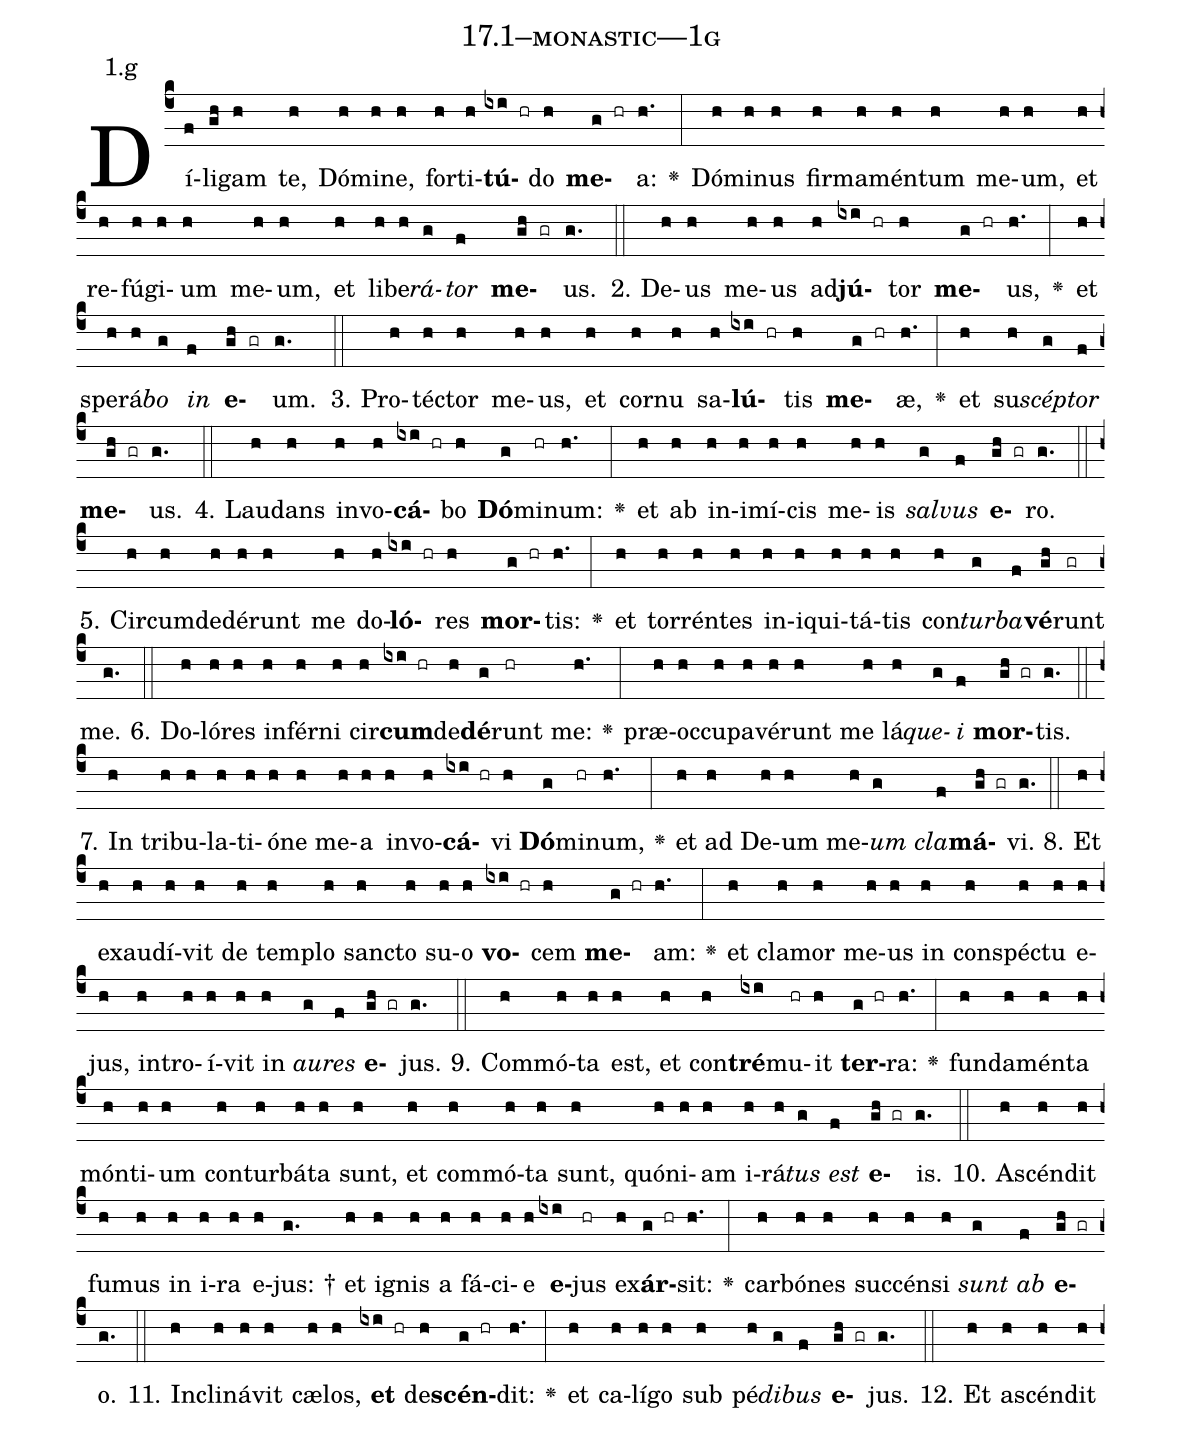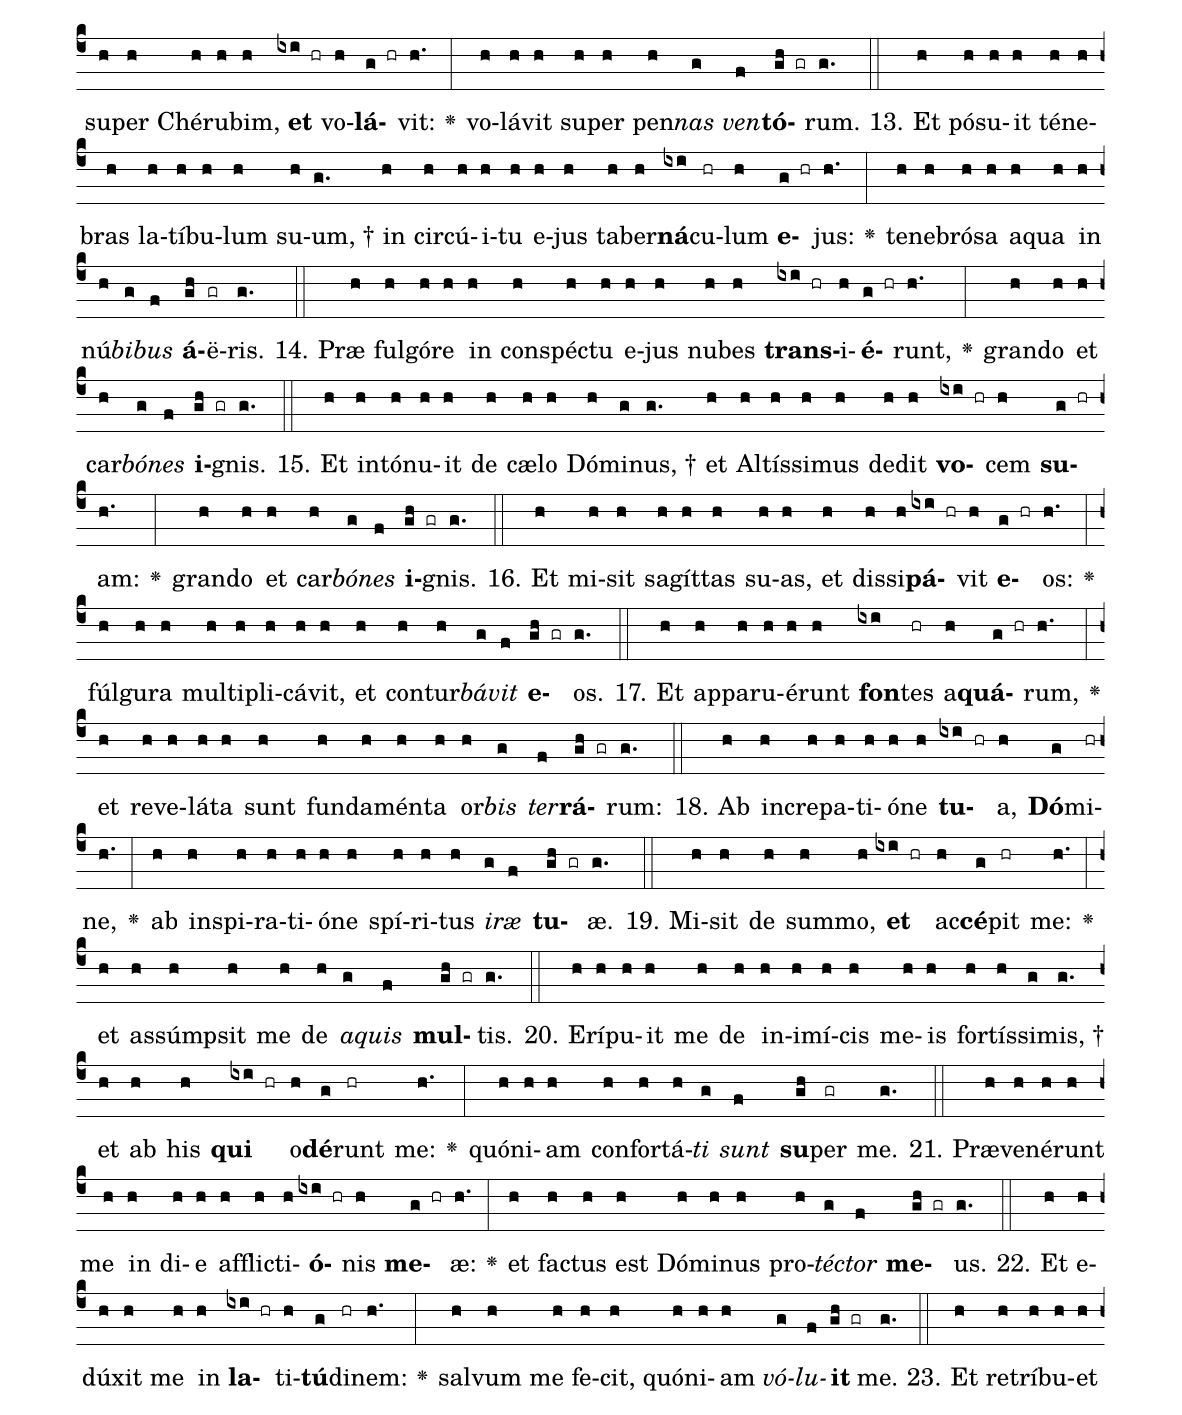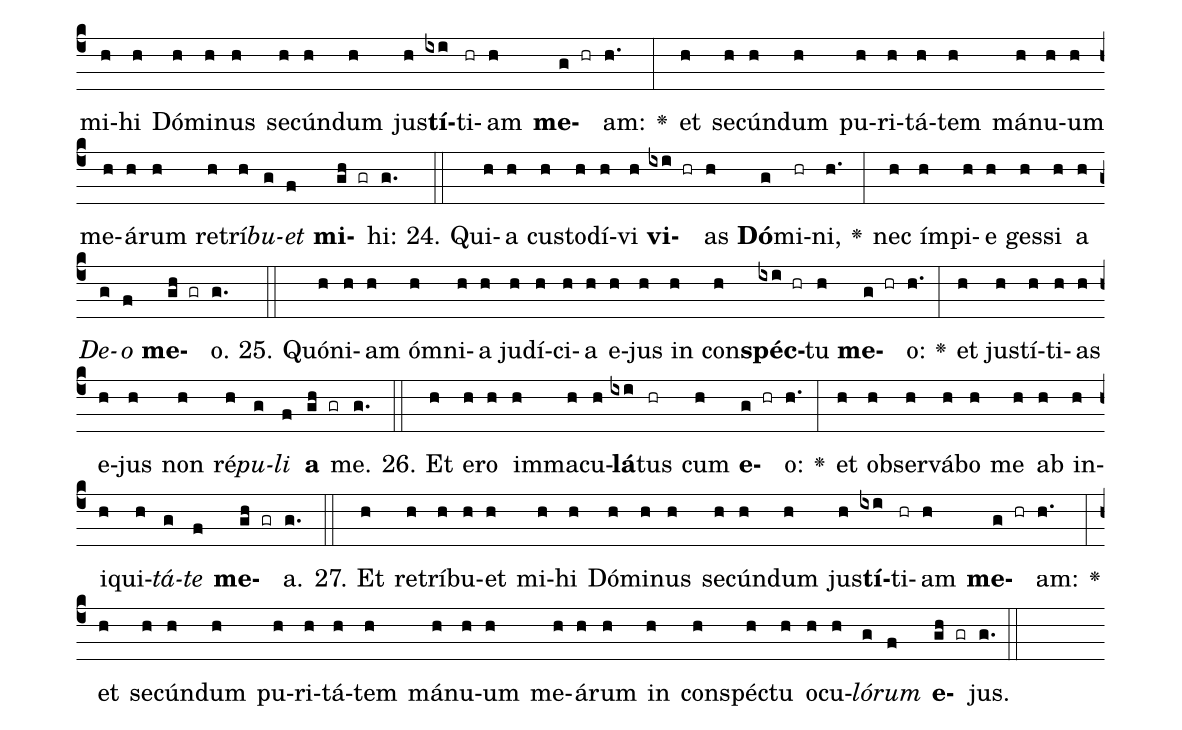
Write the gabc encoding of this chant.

name: 17.1--monastic---1g;
annotation: 1.g;
%%
(c4)Dí(f)li(gh)gam(h) te,(h) Dó(h)mi(h)ne,(h) for(h)ti(h)<b>tú</b>(ixi hr)do(h) <b>me</b>(g hr)a:(h.) <v>\greheightstar</v>(:) Dó(h)mi(h)nus(h) fir(h)ma(h)mén(h)tum(h) me(h)um,(h) et(h) re(h)fú(h)gi(h)um(h) me(h)um,(h) et(h) li(h)be(h)<i>rá</i>(g)<i>tor</i>(f) <b>me</b>(gh gr)us.(g.) (::)
2. De(h)us(h) me(h)us(h) ad(h)<b>jú</b>(ixi hr)tor(h) <b>me</b>(g hr)us,(h.) <v>\greheightstar</v>(:) et(h) spe(h)rá(h)<i>bo</i>(g) <i>in</i>(f) <b>e</b>(gh gr)um.(g.) (::)
3. Pro(h)téc(h)tor(h) me(h)us,(h) et(h) cor(h)nu(h) sa(h)<b>lú</b>(ixi hr)tis(h) <b>me</b>(g hr)æ,(h.) <v>\greheightstar</v>(:) et(h) su(h)<i>scép</i>(g)<i>tor</i>(f) <b>me</b>(gh gr)us.(g.) (::)
4. Lau(h)dans(h) in(h)vo(h)<b>cá</b>(ixi hr)bo(h) <b>Dó</b>(g)mi(hr)num:(h.) <v>\greheightstar</v>(:) et(h) ab(h) in(h)i(h)mí(h)cis(h) me(h)is(h) <i>sal</i>(g)<i>vus</i>(f) <b>e</b>(gh gr)ro.(g.) (::)
5. Cir(h)cum(h)de(h)dé(h)runt(h) me(h) do(h)<b>ló</b>(ixi hr)res(h) <b>mor</b>(g hr)tis:(h.) <v>\greheightstar</v>(:) et(h) tor(h)rén(h)tes(h) in(h)i(h)qui(h)tá(h)tis(h) con(h)<i>tur</i>(g)<i>ba</i>(f)<b>vé</b>(gh)runt(gr) me.(g.) (::)
6. Do(h)ló(h)res(h) in(h)fér(h)ni(h) cir(h)<b>cum</b>(ixi hr)de(h)<b>dé</b>(g)runt(hr) me:(h.) <v>\greheightstar</v>(:) præ(h)oc(h)cu(h)pa(h)vé(h)runt(h) me(h) lá(h)<i>que</i>(g)<i>i</i>(f) <b>mor</b>(gh gr)tis.(g.) (::)
7. In(h) tri(h)bu(h)la(h)ti(h)ó(h)ne(h) me(h)a(h) in(h)vo(h)<b>cá</b>(ixi hr)vi(h) <b>Dó</b>(g)mi(hr)num,(h.) <v>\greheightstar</v>(:) et(h) ad(h) De(h)um(h) me(h)<i>um</i>(g) <i>cla</i>(f)<b>má</b>(gh gr)vi.(g.) (::)
8. Et(h) ex(h)au(h)dí(h)vit(h) de(h) tem(h)plo(h) sanc(h)to(h) su(h)o(h) <b>vo</b>(ixi hr)cem(h) <b>me</b>(g hr)am:(h.) <v>\greheightstar</v>(:) et(h) cla(h)mor(h) me(h)us(h) in(h) con(h)spéc(h)tu(h) e(h)jus,(h) in(h)tro(h)í(h)vit(h) in(h) <i>au</i>(g)<i>res</i>(f) <b>e</b>(gh gr)jus.(g.) (::)
9. Com(h)mó(h)ta(h) est,(h) et(h) con(h)<b>tré</b>(ixi)mu(hr)it(h) <b>ter</b>(g hr)ra:(h.) <v>\greheightstar</v>(:) fun(h)da(h)mén(h)ta(h) món(h)ti(h)um(h) con(h)tur(h)bá(h)ta(h) sunt,(h) et(h) com(h)mó(h)ta(h) sunt,(h) quón(h)i(h)am(h) i(h)rá(h)<i>tus</i>(g) <i>est</i>(f) <b>e</b>(gh gr)is.(g.) (::)
10. A(h)scén(h)dit(h) fu(h)mus(h) in(h) i(h)ra(h) e(h)jus: †(g.) et(h) i(h)gnis(h) a(h) fá(h)ci(h)e(h) <b>e</b>(ixi)jus(hr) ex(h)<b>ár</b>(g hr)sit:(h.) <v>\greheightstar</v>(:) car(h)bó(h)nes(h) suc(h)cén(h)si(h) <i>sunt</i>(g) <i>ab</i>(f) <b>e</b>(gh gr)o.(g.) (::)
11. In(h)cli(h)ná(h)vit(h) cæ(h)los,(h) <b>et</b>(ixi hr) de(h)<b>scén</b>(g hr)dit:(h.) <v>\greheightstar</v>(:) et(h) ca(h)lí(h)go(h) sub(h) pé(h)<i>di</i>(g)<i>bus</i>(f) <b>e</b>(gh gr)jus.(g.) (::)
12. Et(h) a(h)scén(h)dit(h) su(h)per(h) Ché(h)ru(h)bim,(h) <b>et</b>(ixi hr) vo(h)<b>lá</b>(g hr)vit:(h.) <v>\greheightstar</v>(:) vo(h)lá(h)vit(h) su(h)per(h) pen(h)<i>nas</i>(g) <i>ven</i>(f)<b>tó</b>(gh gr)rum.(g.) (::)
13. Et(h) pó(h)su(h)it(h) té(h)ne(h)bras(h) la(h)tí(h)bu(h)lum(h) su(h)um, †(g.) in(h) cir(h)cú(h)i(h)tu(h) e(h)jus(h) ta(h)ber(h)<b>ná</b>(ixi)cu(hr)lum(h) <b>e</b>(g hr)jus:(h.) <v>\greheightstar</v>(:) te(h)ne(h)bró(h)sa(h) a(h)qua(h) in(h) nú(h)<i>bi</i>(g)<i>bus</i>(f) <b>á</b>(gh)ë(gr)ris.(g.) (::)
14. Præ(h) ful(h)gó(h)re(h) in(h) con(h)spéc(h)tu(h) e(h)jus(h) nu(h)bes(h) <b>trans</b>(ixi hr)i(h)<b>é</b>(g hr)runt,(h.) <v>\greheightstar</v>(:) gran(h)do(h) et(h) car(h)<i>bó</i>(g)<i>nes</i>(f) <b>i</b>(gh gr)gnis.(g.) (::)
15. Et(h) in(h)tó(h)nu(h)it(h) de(h) cæ(h)lo(h) Dó(h)mi(g)nus, †(g.) et(h) Al(h)tís(h)si(h)mus(h) de(h)dit(h) <b>vo</b>(ixi hr)cem(h) <b>su</b>(g hr)am:(h.) <v>\greheightstar</v>(:) gran(h)do(h) et(h) car(h)<i>bó</i>(g)<i>nes</i>(f) <b>i</b>(gh gr)gnis.(g.) (::)
16. Et(h) mi(h)sit(h) sa(h)gít(h)tas(h) su(h)as,(h) et(h) dis(h)si(h)<b>pá</b>(ixi hr)vit(h) <b>e</b>(g hr)os:(h.) <v>\greheightstar</v>(:) fúl(h)gu(h)ra(h) mul(h)ti(h)pli(h)cá(h)vit,(h) et(h) con(h)tur(h)<i>bá</i>(g)<i>vit</i>(f) <b>e</b>(gh gr)os.(g.) (::)
17. Et(h) ap(h)pa(h)ru(h)é(h)runt(h) <b>fon</b>(ixi)tes(hr) a(h)<b>quá</b>(g hr)rum,(h.) <v>\greheightstar</v>(:) et(h) re(h)ve(h)lá(h)ta(h) sunt(h) fun(h)da(h)mén(h)ta(h) or(h)<i>bis</i>(g) <i>ter</i>(f)<b>rá</b>(gh gr)rum:(g.) (::)
18. Ab(h) in(h)cre(h)pa(h)ti(h)ó(h)ne(h) <b>tu</b>(ixi hr)a,(h) <b>Dó</b>(g)mi(hr)ne,(h.) <v>\greheightstar</v>(:) ab(h) in(h)spi(h)ra(h)ti(h)ó(h)ne(h) spí(h)ri(h)tus(h) <i>i</i>(g)<i>ræ</i>(f) <b>tu</b>(gh gr)æ.(g.) (::)
19. Mi(h)sit(h) de(h) sum(h)mo,(h) <b>et</b>(ixi hr) ac(h)<b>cé</b>(g)pit(hr) me:(h.) <v>\greheightstar</v>(:) et(h) as(h)súmp(h)sit(h) me(h) de(h) <i>a</i>(g)<i>quis</i>(f) <b>mul</b>(gh gr)tis.(g.) (::)
20. E(h)rí(h)pu(h)it(h) me(h) de(h) in(h)i(h)mí(h)cis(h) me(h)is(h) for(h)tís(h)si(g)mis, †(g.) et(h) ab(h) his(h) <b>qui</b>(ixi hr) o(h)<b>dé</b>(g)runt(hr) me:(h.) <v>\greheightstar</v>(:) quón(h)i(h)am(h) con(h)for(h)tá(h)<i>ti</i>(g) <i>sunt</i>(f) <b>su</b>(gh)per(gr) me.(g.) (::)
21. Præ(h)ve(h)né(h)runt(h) me(h) in(h) di(h)e(h) af(h)flic(h)ti(h)<b>ó</b>(ixi hr)nis(h) <b>me</b>(g hr)æ:(h.) <v>\greheightstar</v>(:) et(h) fac(h)tus(h) est(h) Dó(h)mi(h)nus(h) pro(h)<i>téc</i>(g)<i>tor</i>(f) <b>me</b>(gh gr)us.(g.) (::)
22. Et(h) e(h)dú(h)xit(h) me(h) in(h) <b>la</b>(ixi hr)ti(h)<b>tú</b>(g)di(hr)nem:(h.) <v>\greheightstar</v>(:) sal(h)vum(h) me(h) fe(h)cit,(h) quón(h)i(h)am(h) <i>vó</i>(g)<i>lu</i>(f)<b>it</b>(gh gr) me.(g.) (::)
23. Et(h) re(h)trí(h)bu(h)et(h) mi(h)hi(h) Dó(h)mi(h)nus(h) se(h)cún(h)dum(h) jus(h)<b>tí</b>(ixi)ti(hr)am(h) <b>me</b>(g hr)am:(h.) <v>\greheightstar</v>(:) et(h) se(h)cún(h)dum(h) pu(h)ri(h)tá(h)tem(h) má(h)nu(h)um(h) me(h)á(h)rum(h) re(h)trí(h)<i>bu</i>(g)<i>et</i>(f) <b>mi</b>(gh gr)hi:(g.) (::)
24. Qui(h)a(h) cus(h)to(h)dí(h)vi(h) <b>vi</b>(ixi hr)as(h) <b>Dó</b>(g)mi(hr)ni,(h.) <v>\greheightstar</v>(:) nec(h) ím(h)pi(h)e(h) ges(h)si(h) a(h) <i>De</i>(g)<i>o</i>(f) <b>me</b>(gh gr)o.(g.) (::)
25. Quón(h)i(h)am(h) óm(h)ni(h)a(h) ju(h)dí(h)ci(h)a(h) e(h)jus(h) in(h) con(h)<b>spéc</b>(ixi hr)tu(h) <b>me</b>(g hr)o:(h.) <v>\greheightstar</v>(:) et(h) jus(h)tí(h)ti(h)as(h) e(h)jus(h) non(h) ré(h)<i>pu</i>(g)<i>li</i>(f) <b>a</b>(gh gr) me.(g.) (::)
26. Et(h) e(h)ro(h) im(h)ma(h)cu(h)<b>lá</b>(ixi)tus(hr) cum(h) <b>e</b>(g hr)o:(h.) <v>\greheightstar</v>(:) et(h) ob(h)ser(h)vá(h)bo(h) me(h) ab(h) in(h)i(h)qui(h)<i>tá</i>(g)<i>te</i>(f) <b>me</b>(gh gr)a.(g.) (::)
27. Et(h) re(h)trí(h)bu(h)et(h) mi(h)hi(h) Dó(h)mi(h)nus(h) se(h)cún(h)dum(h) jus(h)<b>tí</b>(ixi)ti(hr)am(h) <b>me</b>(g hr)am:(h.) <v>\greheightstar</v>(:) et(h) se(h)cún(h)dum(h) pu(h)ri(h)tá(h)tem(h) má(h)nu(h)um(h) me(h)á(h)rum(h) in(h) con(h)spéc(h)tu(h) o(h)cu(h)<i>ló</i>(g)<i>rum</i>(f) <b>e</b>(gh gr)jus.(g.) (::)
